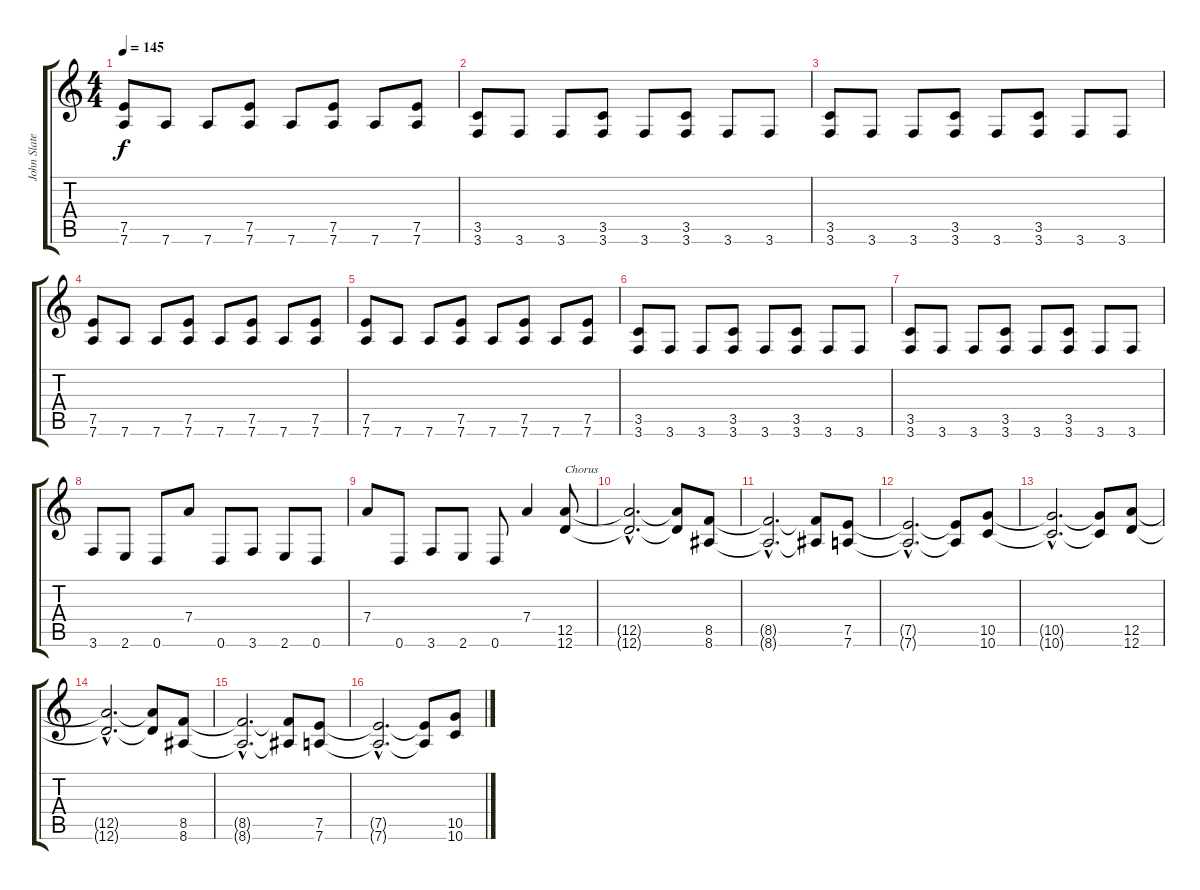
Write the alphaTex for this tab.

\track ("John Slater" "John Slate") {instrument distortionguitar}
\staff {score tabs}
\tuning (E4 B3 G3 D3 A2 D2) {hide}
\ts (4 4)
\tempo 145
\clef g2
\ks c
(7.5 7.6).8{dy f} 7.6.8 7.6.8 (7.5 7.6).8 7.6.8 (7.5 7.6).8 7.6.8 (7.5 7.6).8 |
(3.5 3.6).8 3.6.8 3.6.8 (3.5 3.6).8 3.6.8 (3.5 3.6).8 3.6.8 3.6.8 |
(3.5 3.6).8 3.6.8 3.6.8 (3.5 3.6).8 3.6.8 (3.5 3.6).8 3.6.8 3.6.8 |
(7.5 7.6).8 7.6.8 7.6.8 (7.5 7.6).8 7.6.8 (7.5 7.6).8 7.6.8 (7.5 7.6).8 |
(7.5 7.6).8 7.6.8 7.6.8 (7.5 7.6).8 7.6.8 (7.5 7.6).8 7.6.8 (7.5 7.6).8 |
(3.5 3.6).8 3.6.8 3.6.8 (3.5 3.6).8 3.6.8 (3.5 3.6).8 3.6.8 3.6.8 |
(3.5 3.6).8 3.6.8 3.6.8 (3.5 3.6).8 3.6.8 (3.5 3.6).8 3.6.8 3.6.8 |
3.6.8 2.6.8 0.6.8 7.4.8 0.6.8 3.6.8 2.6.8 0.6.8 |
7.4.8 0.6.8 3.6.8 2.6.8 0.6.8 7.4.4 (12.5 12.6).8{txt "Chorus"} |
(12.5{hac t} 12.6{hac t}).2{d} (12.5{t} 12.6{t}).8 (8.5 8.6).8 |
(8.5{hac t} 8.6{hac t}).2{d} (8.5{t} 8.6{t}).8 (7.5 7.6).8 |
(7.5{hac t} 7.6{hac t}).2{d} (7.5{t} 7.6{t}).8 (10.5 10.6).8 |
(10.5{hac t} 10.6{hac t}).2{d} (10.5{t} 10.6{t}).8 (12.5 12.6).8 |
(12.5{hac t} 12.6{hac t}).2{d} (12.5{t} 12.6{t}).8 (8.5 8.6).8 |
(8.5{hac t} 8.6{hac t}).2{d} (8.5{t} 8.6{t}).8 (7.5 7.6).8 |
(7.5{hac t} 7.6{hac t}).2{d} (7.5{t} 7.6{t}).8 (10.5 10.6).8
